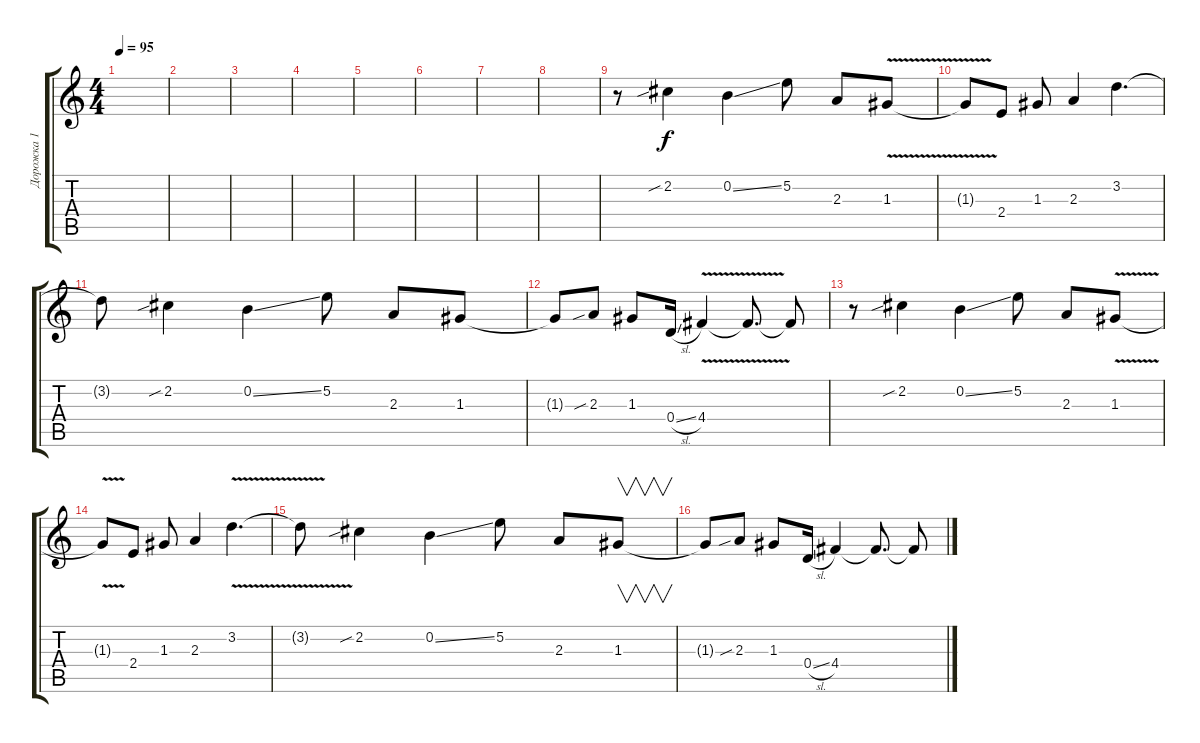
\track ("Дорожка 1" "Дорожка 1") {instrument electricguitarjazz}
\staff {score tabs}
\tuning (E4 B3 G3 D3 A2 E2) {hide}
\ts (4 4)
\tempo 95
\clef g2
\ks c
|
|
|
|
|
|
|
|
r.8 2.2{sib}.4 0.2{ss}.4 5.2.8 2.3.8 1.3{v}.8 |
1.3{t}.8 2.4.8 1.3.8 2.3.4 3.2.4{d} |
3.2{t}.8 2.2{sib}.4 0.2{ss}.4 5.2.8 2.3.8 1.3.8 |
1.3{t}.8 2.3{sib}.8 1.3.8 0.4{sl}.16 4.4{v}.4 4.4{t}.8{d} 4.4{t}.8 |
r.8 2.2{sib}.4 0.2{ss}.4 5.2.8 2.3.8 1.3{v}.8 |
1.3{t}.8 2.4.8 1.3.8 2.3.4 3.2{v}.4{d} |
3.2{t}.8 2.2{sib}.4 0.2{ss}.4 5.2.8 2.3.8 1.3.8{v} |
1.3{t}.8 2.3{sib}.8 1.3.8 0.4{sl}.16 4.4.4 4.4{t}.8{d} 4.4{t}.8
